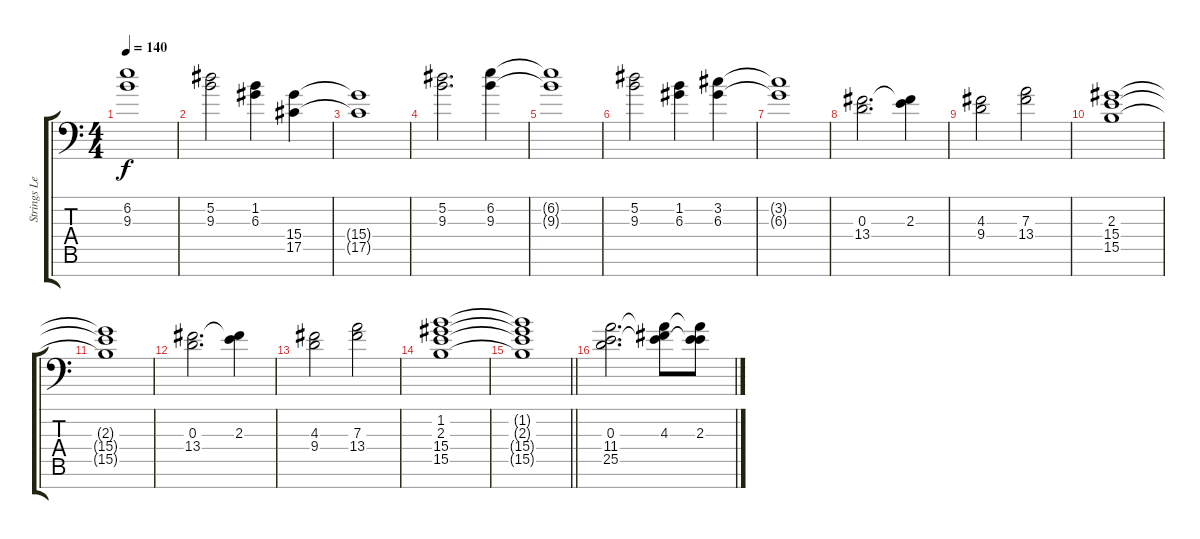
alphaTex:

\track ("Strings Lead" "Strings Le") {instrument stringensemble1}
\staff {score tabs}
\tuning (G5 Bb4 D4 F3 Ab2 B1 E1) {hide}
\ts (4 4)
\tempo 140
\clef f4
\ks c
(6.2{t} 9.3{t}).1{dy f} |
(5.2 9.3).2 (1.2 6.3).4 (15.4 17.5).4 |
(15.4{t} 17.5{t}).1 |
(5.2 9.3).2{d} (6.2 9.3).4 |
(6.2{t} 9.3{t}).1 |
(5.2 9.3).2 (1.2 6.3).4 (3.2 6.3).4 |
(3.2{t} 6.3{t}).1 |
(0.3 13.4).2{d} (2.3 13.4{t}).4 |
(4.3 9.4).2 (7.3 13.4).2 |
(2.3 15.4 15.5).1 |
(2.3{t} 15.4{t} 15.5{t}).1 |
(0.3 13.4).2{d} (2.3 13.4{t}).4 |
(4.3 9.4).2 (7.3 13.4).2 |
(1.2 2.3 15.4 15.5).1 |
\barLineRight lightlight
(1.2{t} 2.3{t} 15.4{t} 15.5{t}).1 |
(0.3 11.4 25.5).2{d} (4.3 11.4{t} 25.5{t}).8 (2.3 11.4{t} 25.5{t}).8
